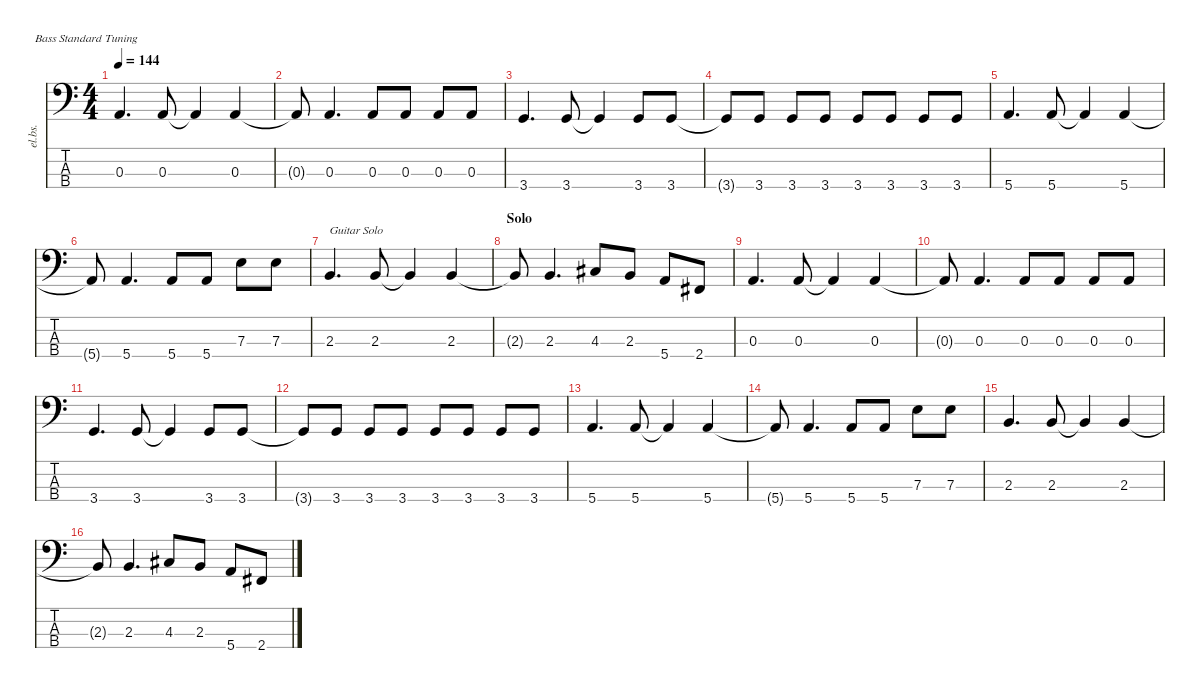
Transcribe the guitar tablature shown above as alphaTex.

\defaultSystemsLayout 4
\hideDynamics
\bracketExtendMode nobrackets
\track ("BASS" "el.bs.") {instrument electricbasspick}
\staff {score tabs}
\tuning (G2 D2 A1 E1)
\ts (4 4)
\tempo 144
\clef f4
\ks c
0.3.4{d dy f} 0.3.8 0.3{t}.4 0.3.4 |
0.3{t}.8 0.3.4{d} 0.3.8 0.3.8 0.3.8 0.3.8 |
3.4.4{d} 3.4.8 3.4{t}.4 3.4.8 3.4.8 |
3.4{t}.8 3.4.8 3.4.8 3.4.8 3.4.8 3.4.8 3.4.8 3.4.8 |
5.4.4{d} 5.4.8 5.4{t}.4 5.4.4 |
5.4{t}.8 5.4.4{d} 5.4.8 5.4.8 7.3.8 7.3.8 |
2.3.4{d txt "Guitar Solo"} 2.3.8 2.3{t}.4 2.3.4 |
\section ("" "Solo")
2.3{t}.8 2.3.4{d} 4.3{acc #}.8 2.3.8 5.4.8 2.4{acc #}.8 |
0.3.4{d} 0.3.8 0.3{t}.4 0.3.4 |
0.3{t}.8 0.3.4{d} 0.3.8 0.3.8 0.3.8 0.3.8 |
3.4.4{d} 3.4.8 3.4{t}.4 3.4.8 3.4.8 |
3.4{t}.8 3.4.8 3.4.8 3.4.8 3.4.8 3.4.8 3.4.8 3.4.8 |
5.4.4{d} 5.4.8 5.4{t}.4 5.4.4 |
5.4{t}.8 5.4.4{d} 5.4.8 5.4.8 7.3.8 7.3.8 |
2.3.4{d} 2.3.8 2.3{t}.4 2.3.4 |
2.3{t}.8 2.3.4{d} 4.3{acc #}.8 2.3.8 5.4.8 2.4{acc #}.8
